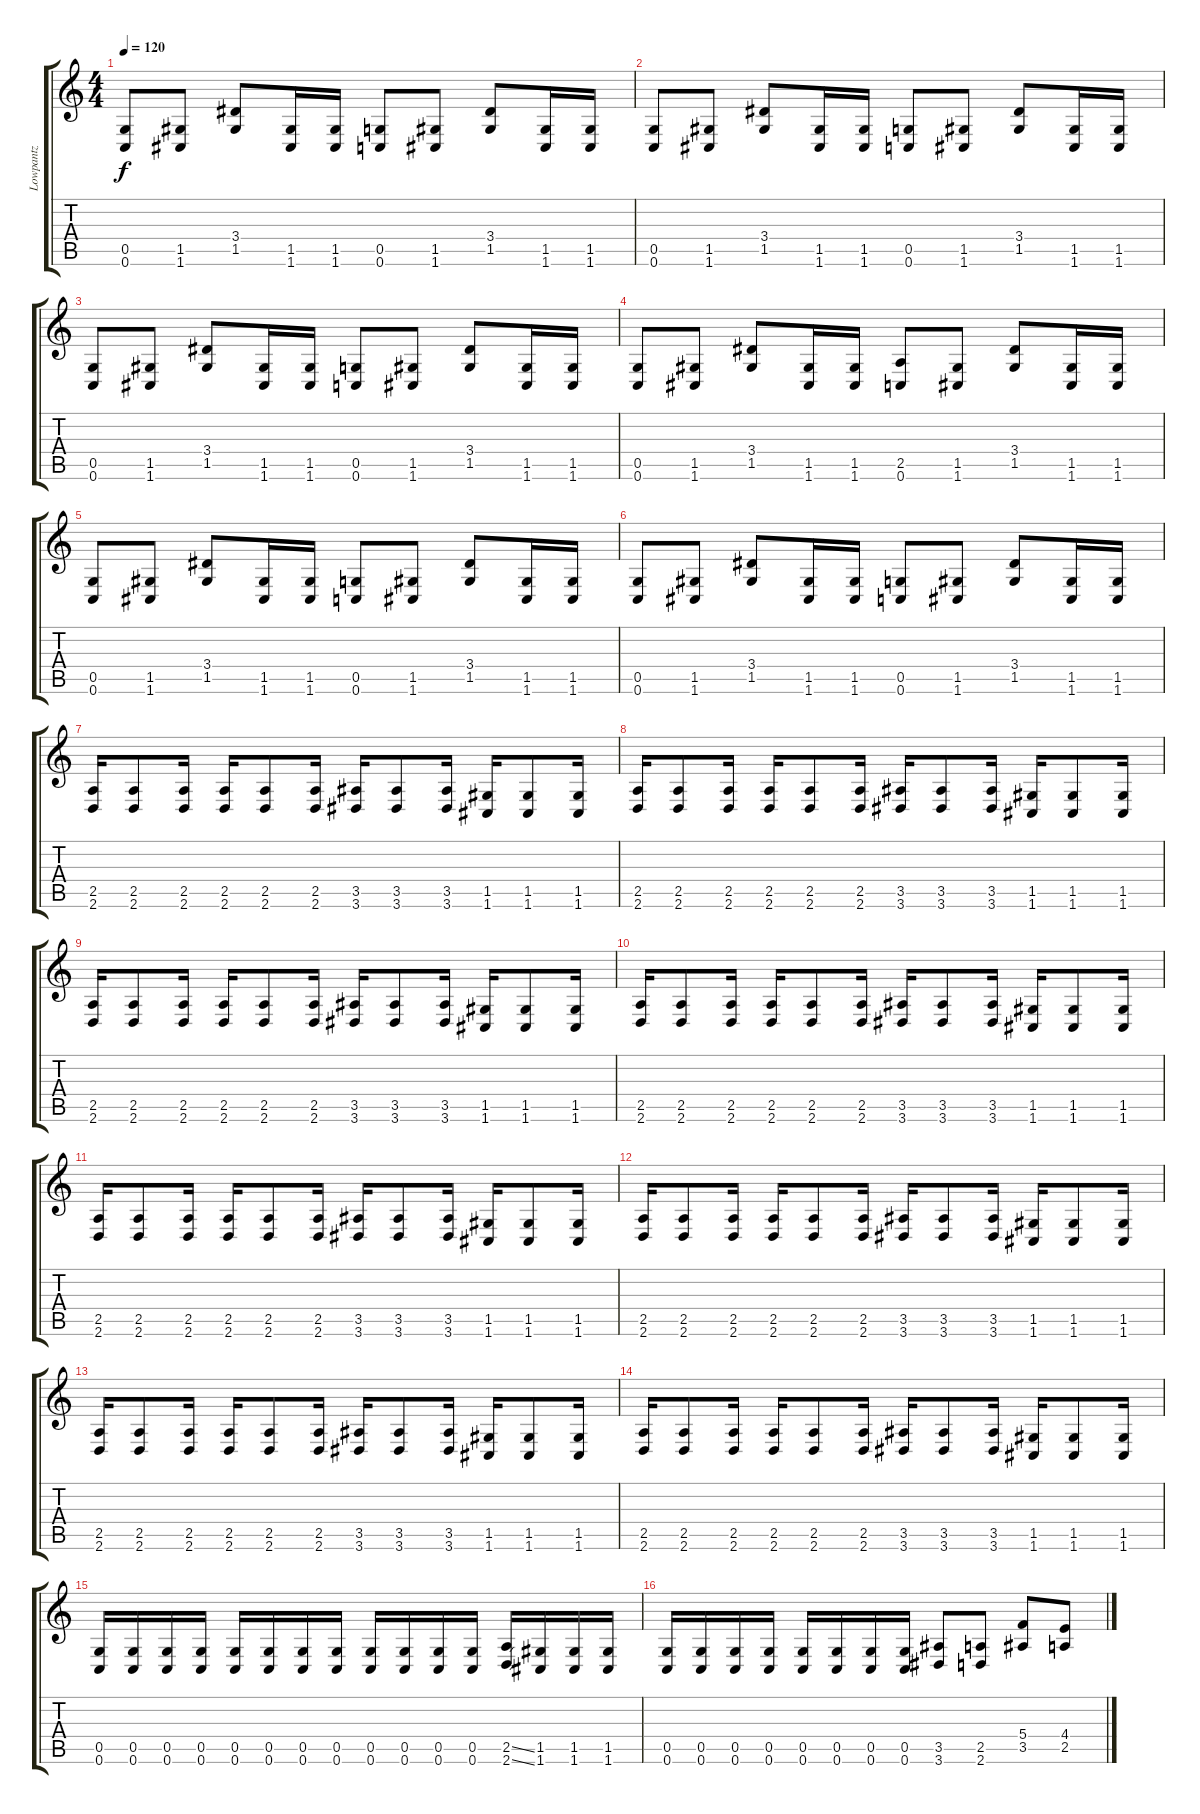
\track ("Lowpantz" "Lowpantz") {instrument distortionguitar}
\staff {score tabs}
\tuning (D4 A3 F3 C3 G2 C2) {hide}
\ts (4 4)
\tempo 120
\clef g2
\ks c
(0.5 0.6).8{dy f instrument distortionguitar} (1.5 1.6).8 (3.4 1.5).8 (1.5 1.6).16 (1.5 1.6).16 (0.5 0.6).8 (1.5 1.6).8 (3.4 1.5).8 (1.5 1.6).16 (1.5 1.6).16 |
(0.5 0.6).8 (1.5 1.6).8 (3.4 1.5).8 (1.5 1.6).16 (1.5 1.6).16 (0.5 0.6).8 (1.5 1.6).8 (3.4 1.5).8 (1.5 1.6).16 (1.5 1.6).16 |
(0.5 0.6).8 (1.5 1.6).8 (3.4 1.5).8 (1.5 1.6).16 (1.5 1.6).16 (0.5 0.6).8 (1.5 1.6).8 (3.4 1.5).8 (1.5 1.6).16 (1.5 1.6).16 |
(0.5 0.6).8 (1.5 1.6).8 (3.4 1.5).8 (1.5 1.6).16 (1.5 1.6).16 (2.5 0.6).8 (1.5 1.6).8 (3.4 1.5).8 (1.5 1.6).16 (1.5 1.6).16 |
(0.5 0.6).8 (1.5 1.6).8 (3.4 1.5).8 (1.5 1.6).16 (1.5 1.6).16 (0.5 0.6).8 (1.5 1.6).8 (3.4 1.5).8 (1.5 1.6).16 (1.5 1.6).16 |
(0.5 0.6).8 (1.5 1.6).8 (3.4 1.5).8 (1.5 1.6).16 (1.5 1.6).16 (0.5 0.6).8 (1.5 1.6).8 (3.4 1.5).8 (1.5 1.6).16 (1.5 1.6).16 |
(2.5 2.6).16 (2.5 2.6).8 (2.5 2.6).16 (2.5 2.6).16 (2.5 2.6).8 (2.5 2.6).16 (3.5 3.6).16 (3.5 3.6).8 (3.5 3.6).16 (1.5 1.6).16 (1.5 1.6).8 (1.5 1.6).16 |
(2.5 2.6).16 (2.5 2.6).8 (2.5 2.6).16 (2.5 2.6).16 (2.5 2.6).8 (2.5 2.6).16 (3.5 3.6).16 (3.5 3.6).8 (3.5 3.6).16 (1.5 1.6).16 (1.5 1.6).8 (1.5 1.6).16 |
(2.5 2.6).16 (2.5 2.6).8 (2.5 2.6).16 (2.5 2.6).16 (2.5 2.6).8 (2.5 2.6).16 (3.5 3.6).16 (3.5 3.6).8 (3.5 3.6).16 (1.5 1.6).16 (1.5 1.6).8 (1.5 1.6).16 |
(2.5 2.6).16 (2.5 2.6).8 (2.5 2.6).16 (2.5 2.6).16 (2.5 2.6).8 (2.5 2.6).16 (3.5 3.6).16 (3.5 3.6).8 (3.5 3.6).16 (1.5 1.6).16 (1.5 1.6).8 (1.5 1.6).16 |
(2.5 2.6).16 (2.5 2.6).8 (2.5 2.6).16 (2.5 2.6).16 (2.5 2.6).8 (2.5 2.6).16 (3.5 3.6).16 (3.5 3.6).8 (3.5 3.6).16 (1.5 1.6).16 (1.5 1.6).8 (1.5 1.6).16 |
(2.5 2.6).16 (2.5 2.6).8 (2.5 2.6).16 (2.5 2.6).16 (2.5 2.6).8 (2.5 2.6).16 (3.5 3.6).16 (3.5 3.6).8 (3.5 3.6).16 (1.5 1.6).16 (1.5 1.6).8 (1.5 1.6).16 |
(2.5 2.6).16 (2.5 2.6).8 (2.5 2.6).16 (2.5 2.6).16 (2.5 2.6).8 (2.5 2.6).16 (3.5 3.6).16 (3.5 3.6).8 (3.5 3.6).16 (1.5 1.6).16 (1.5 1.6).8 (1.5 1.6).16 |
(2.5 2.6).16 (2.5 2.6).8 (2.5 2.6).16 (2.5 2.6).16 (2.5 2.6).8 (2.5 2.6).16 (3.5 3.6).16 (3.5 3.6).8 (3.5 3.6).16 (1.5 1.6).16 (1.5 1.6).8 (1.5 1.6).16 |
(0.5 0.6).16 (0.5 0.6).16 (0.5 0.6).16 (0.5 0.6).16 (0.5 0.6).16 (0.5 0.6).16 (0.5 0.6).16 (0.5 0.6).16 (0.5 0.6).16 (0.5 0.6).16 (0.5 0.6).16 (0.5 0.6).16 (2.5{ss} 2.6{ss}).16 (1.5 1.6).16 (1.5 1.6).16 (1.5 1.6).16 |
(0.5 0.6).16 (0.5 0.6).16 (0.5 0.6).16 (0.5 0.6).16 (0.5 0.6).16 (0.5 0.6).16 (0.5 0.6).16 (0.5 0.6).16 (3.5 3.6).8 (2.5 2.6).8 (5.4 3.5).8 (4.4 2.5).8
